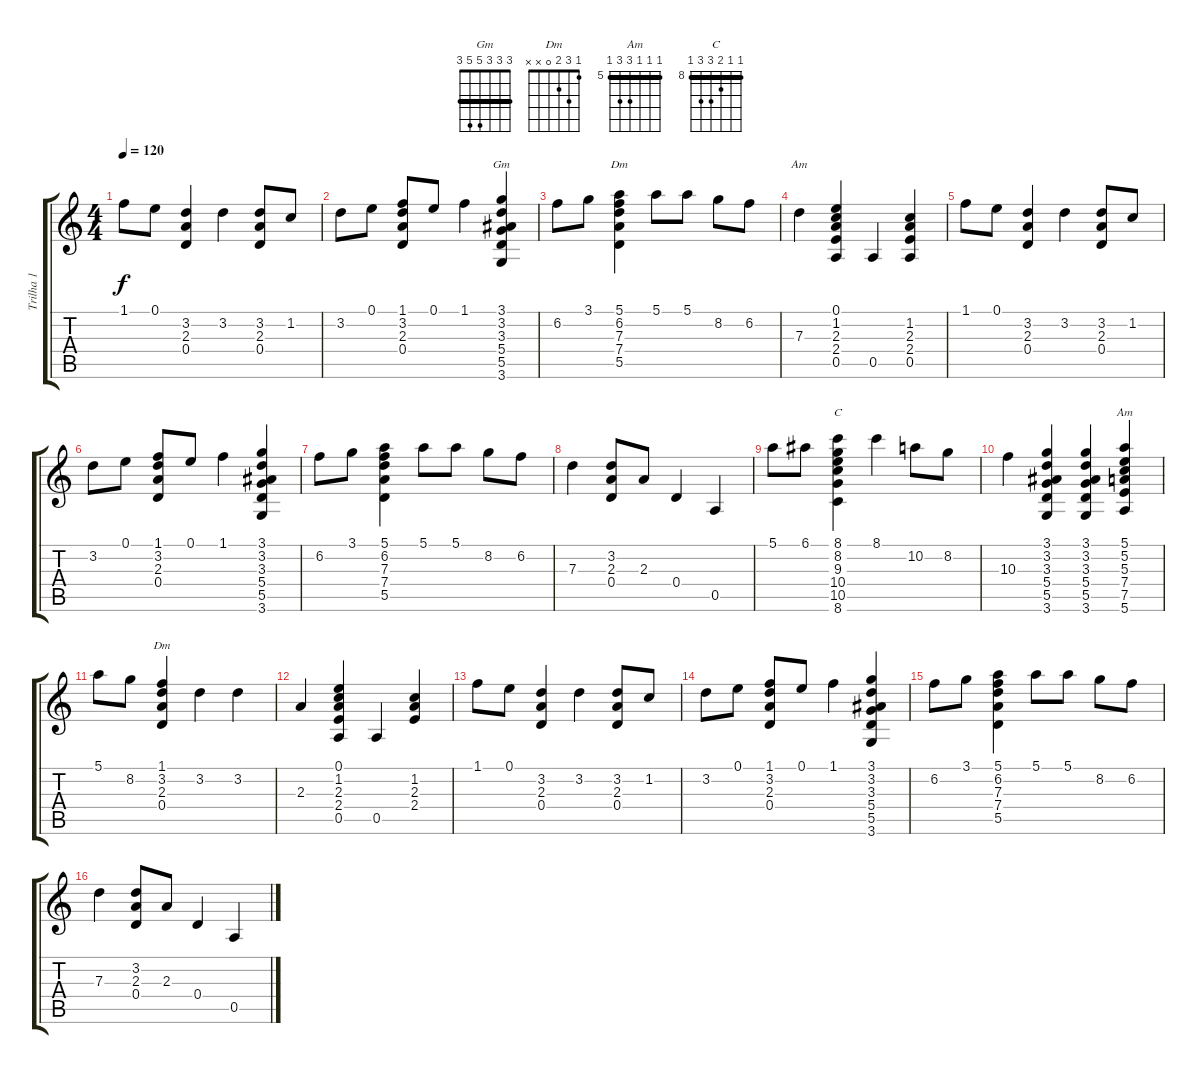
\track ("Trilha 1" "Trilha 1") {instrument acousticguitarsteel}
\staff {score tabs}
\tuning (E4 B3 G3 D3 A2 E2) {hide}
\chord ("Gm" 3 3 3 5 5 3) {barre 3}
\chord ("Dm" 5 6 7 7 5 x) {firstfret 5 barre 5}
\chord ("Am" 0 1 2 2 0 x)
\chord ("C" 8 8 9 10 10 8) {firstfret 8 barre 8}
\chord ("Am" 5 5 5 7 7 5) {firstfret 5 barre 5}
\chord ("Dm" 1 3 2 0 x x)
\ts (4 4)
\tempo 120
\clef g2
\ks c
1.1.8{dy f instrument acousticguitarsteel} 0.1.8 (3.2 2.3 0.4).4 3.2.4 (3.2 2.3 0.4).8 1.2.8 |
3.2.8 0.1.8 (1.1 3.2 2.3 0.4).8 0.1.8 1.1.4 (3.1 3.2 3.3 5.4 5.5 3.6).4{ch "Gm"} |
6.2.8 3.1.8 (5.1 6.2 7.3 7.4 5.5).4{ch "Dm"} 5.1.8 5.1.8 8.2.8 6.2.8 |
7.3.4{ch "Am"} (0.1 1.2 2.3 2.4 0.5).4 0.5.4 (1.2 2.3 2.4 0.5).4 |
1.1.8 0.1.8 (3.2 2.3 0.4).4 3.2.4 (3.2 2.3 0.4).8 1.2.8 |
3.2.8 0.1.8 (1.1 3.2 2.3 0.4).8 0.1.8 1.1.4 (3.1 3.2 3.3 5.4 5.5 3.6).4 |
6.2.8 3.1.8 (5.1 6.2 7.3 7.4 5.5).4 5.1.8 5.1.8 8.2.8 6.2.8 |
7.3.4 (3.2 2.3 0.4).8 2.3.8 0.4.4 0.5.4 |
5.1.8 6.1.8 (8.1 8.2 9.3 10.4 10.5 8.6).4{ch "C"} 8.1.4 10.2.8 8.2.8 |
10.3.4 (3.1 3.2 3.3 5.4 5.5 3.6).4 (3.1 3.2 3.3 5.4 5.5 3.6).4 (5.1 5.2 5.3 7.4 7.5 5.6).4{ch "Am"} |
5.1.8 8.2.8 (1.1 3.2 2.3 0.4).4{ch "Dm"} 3.2.4 3.2.4 |
2.3.4 (0.1 1.2 2.3 2.4 0.5).4 0.5.4 (1.2 2.3 2.4).4 |
1.1.8 0.1.8 (3.2 2.3 0.4).4 3.2.4 (3.2 2.3 0.4).8 1.2.8 |
3.2.8 0.1.8 (1.1 3.2 2.3 0.4).8 0.1.8 1.1.4 (3.1 3.2 3.3 5.4 5.5 3.6).4 |
6.2.8 3.1.8 (5.1 6.2 7.3 7.4 5.5).4 5.1.8 5.1.8 8.2.8 6.2.8 |
7.3.4 (3.2 2.3 0.4).8 2.3.8 0.4.4 0.5.4
